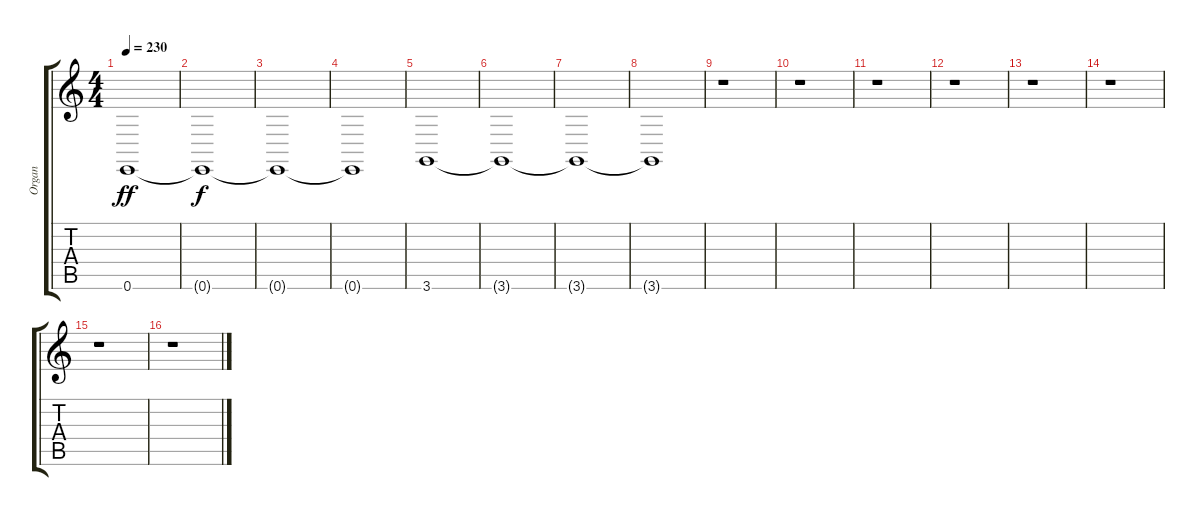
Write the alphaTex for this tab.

\track ("Organ" "Organ") {instrument rockorgan}
\staff {score tabs}
\tuning (E4 B3 G3 D3 A2 E2) {hide}
\ts (4 4)
\tempo 230
\clef g2
\ks c
0.6.1{dy ff instrument rockorgan} |
0.6{t}.1{dy f} |
0.6{t}.1 |
0.6{t}.1 |
3.6.1 |
3.6{t}.1 |
3.6{t}.1 |
3.6{t}.1 |
r.1 |
r.1 |
r.1 |
r.1 |
r.1 |
r.1 |
r.1 |
r.1
